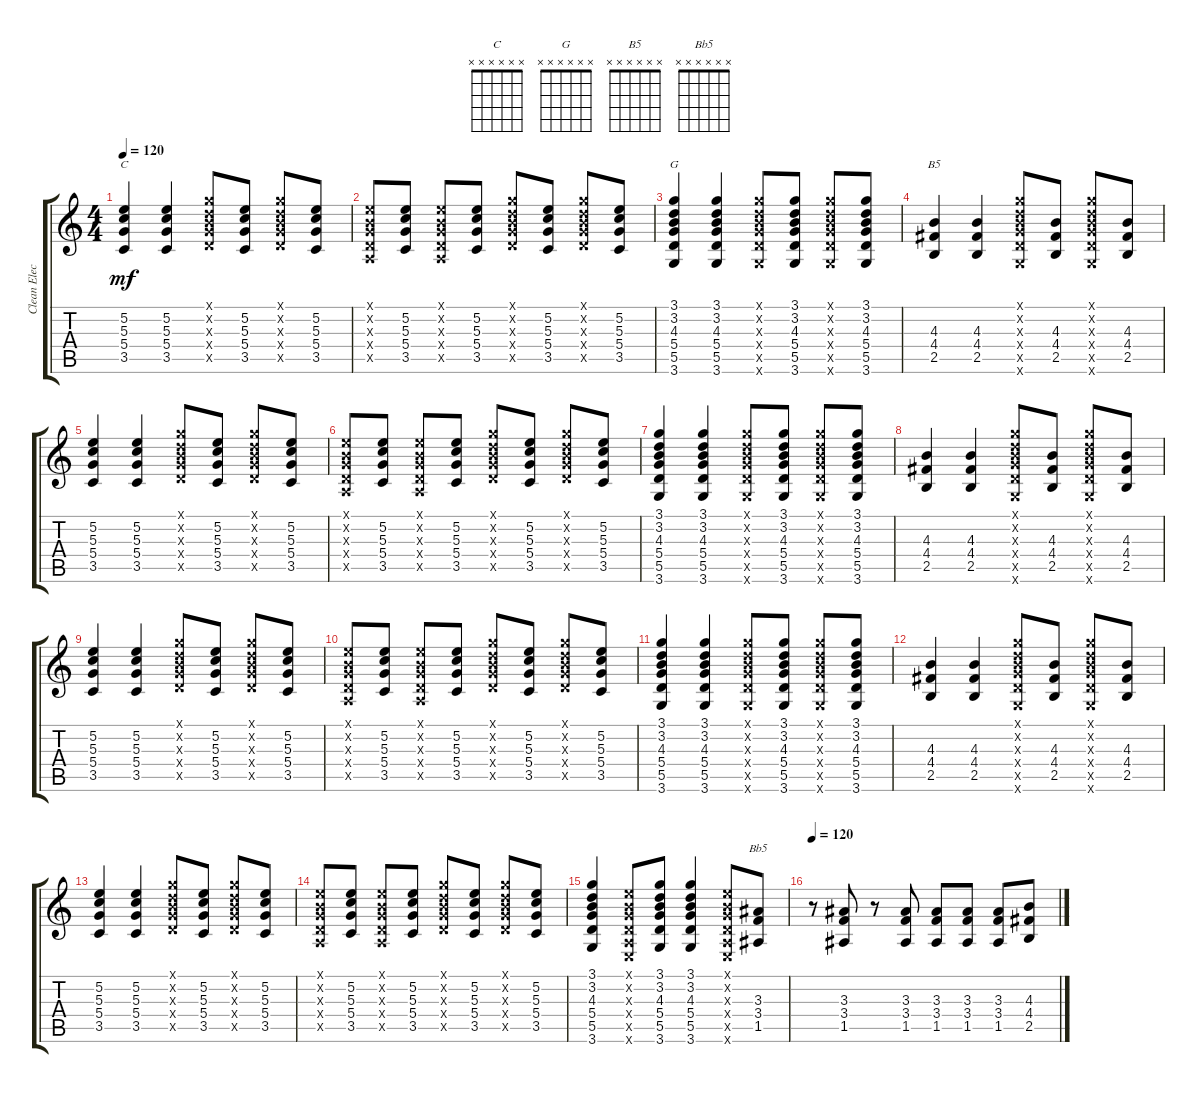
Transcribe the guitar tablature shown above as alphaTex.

\track ("Clean Elec" "Clean Elec") {instrument electricguitarjazz}
\staff {score tabs}
\tuning (E4 B3 G3 D3 A2 E2) {hide}
\chord ("C" x x x x x x) {firstfret 0}
\chord ("G" x x x x x x) {firstfret 0}
\chord ("B5" x x x x x x) {firstfret 0}
\chord ("Bb5" x x x x x x) {firstfret 0}
\ts (4 4)
\tempo 120
\clef g2
\ks c
(5.2 5.3 5.4 3.5).4{ch "C" dy mf} (5.2 5.3 5.4 3.5).4 (3.1{x} 3.2{x} 4.3{x} 5.4{x} 5.5{x}).8 (5.2 5.3 5.4 3.5).8 (3.1{x} 3.2{x} 4.3{x} 5.4{x} 5.5{x}).8 (5.2 5.3 5.4 3.5).8 |
(0.1{x} 0.2{x} 0.3{x} 0.4{x} 0.5{x}).8 (5.2 5.3 5.4 3.5).8 (0.1{x} 0.2{x} 0.3{x} 0.4{x} 0.5{x}).8 (5.2 5.3 5.4 3.5).8 (3.1{x} 3.2{x} 4.3{x} 5.4{x} 5.5{x}).8 (5.2 5.3 5.4 3.5).8 (3.1{x} 3.2{x} 4.3{x} 5.4{x} 5.5{x}).8 (5.2 5.3 5.4 3.5).8 |
(3.1 3.2 4.3 5.4 5.5 3.6).4{ch "G"} (3.1 3.2 4.3 5.4 5.5 3.6).4 (3.1{x} 3.2{x} 4.3{x} 5.4{x} 5.5{x} 3.6{x}).8 (3.1 3.2 4.3 5.4 5.5 3.6).8 (3.1{x} 3.2{x} 4.3{x} 5.4{x} 5.5{x} 3.6{x}).8 (3.1 3.2 4.3 5.4 5.5 3.6).8 |
(4.3 4.4 2.5).4{ch "B5"} (4.3 4.4 2.5).4 (3.1{x} 3.2{x} 4.3{x} 5.4{x} 5.5{x} 3.6{x}).8 (4.3 4.4 2.5).8 (3.1{x} 3.2{x} 4.3{x} 5.4{x} 5.5{x} 3.6{x}).8 (4.3 4.4 2.5).8 |
(5.2 5.3 5.4 3.5).4 (5.2 5.3 5.4 3.5).4 (3.1{x} 3.2{x} 4.3{x} 5.4{x} 5.5{x}).8 (5.2 5.3 5.4 3.5).8 (3.1{x} 3.2{x} 4.3{x} 5.4{x} 5.5{x}).8 (5.2 5.3 5.4 3.5).8 |
(0.1{x} 0.2{x} 0.3{x} 0.4{x} 0.5{x}).8 (5.2 5.3 5.4 3.5).8 (0.1{x} 0.2{x} 0.3{x} 0.4{x} 0.5{x}).8 (5.2 5.3 5.4 3.5).8 (3.1{x} 3.2{x} 4.3{x} 5.4{x} 5.5{x}).8 (5.2 5.3 5.4 3.5).8 (3.1{x} 3.2{x} 4.3{x} 5.4{x} 5.5{x}).8 (5.2 5.3 5.4 3.5).8 |
(3.1 3.2 4.3 5.4 5.5 3.6).4 (3.1 3.2 4.3 5.4 5.5 3.6).4 (3.1{x} 3.2{x} 4.3{x} 5.4{x} 5.5{x} 3.6{x}).8 (3.1 3.2 4.3 5.4 5.5 3.6).8 (3.1{x} 3.2{x} 4.3{x} 5.4{x} 5.5{x} 3.6{x}).8 (3.1 3.2 4.3 5.4 5.5 3.6).8 |
(4.3 4.4 2.5).4 (4.3 4.4 2.5).4 (3.1{x} 3.2{x} 4.3{x} 5.4{x} 5.5{x} 3.6{x}).8 (4.3 4.4 2.5).8 (3.1{x} 3.2{x} 4.3{x} 5.4{x} 5.5{x} 3.6{x}).8 (4.3 4.4 2.5).8 |
(5.2 5.3 5.4 3.5).4 (5.2 5.3 5.4 3.5).4 (3.1{x} 3.2{x} 4.3{x} 5.4{x} 5.5{x}).8 (5.2 5.3 5.4 3.5).8 (3.1{x} 3.2{x} 4.3{x} 5.4{x} 5.5{x}).8 (5.2 5.3 5.4 3.5).8 |
(0.1{x} 0.2{x} 0.3{x} 0.4{x} 0.5{x}).8 (5.2 5.3 5.4 3.5).8 (0.1{x} 0.2{x} 0.3{x} 0.4{x} 0.5{x}).8 (5.2 5.3 5.4 3.5).8 (3.1{x} 3.2{x} 4.3{x} 5.4{x} 5.5{x}).8 (5.2 5.3 5.4 3.5).8 (3.1{x} 3.2{x} 4.3{x} 5.4{x} 5.5{x}).8 (5.2 5.3 5.4 3.5).8 |
(3.1 3.2 4.3 5.4 5.5 3.6).4 (3.1 3.2 4.3 5.4 5.5 3.6).4 (3.1{x} 3.2{x} 4.3{x} 5.4{x} 5.5{x} 3.6{x}).8 (3.1 3.2 4.3 5.4 5.5 3.6).8 (3.1{x} 3.2{x} 4.3{x} 5.4{x} 5.5{x} 3.6{x}).8 (3.1 3.2 4.3 5.4 5.5 3.6).8 |
(4.3 4.4 2.5).4 (4.3 4.4 2.5).4 (3.1{x} 3.2{x} 4.3{x} 5.4{x} 5.5{x} 3.6{x}).8 (4.3 4.4 2.5).8 (3.1{x} 3.2{x} 4.3{x} 5.4{x} 5.5{x} 3.6{x}).8 (4.3 4.4 2.5).8 |
(5.2 5.3 5.4 3.5).4 (5.2 5.3 5.4 3.5).4 (3.1{x} 3.2{x} 4.3{x} 5.4{x} 5.5{x}).8 (5.2 5.3 5.4 3.5).8 (3.1{x} 3.2{x} 4.3{x} 5.4{x} 5.5{x}).8 (5.2 5.3 5.4 3.5).8 |
(0.1{x} 0.2{x} 0.3{x} 0.4{x} 0.5{x}).8 (5.2 5.3 5.4 3.5).8 (0.1{x} 0.2{x} 0.3{x} 0.4{x} 0.5{x}).8 (5.2 5.3 5.4 3.5).8 (3.1{x} 3.2{x} 4.3{x} 5.4{x} 5.5{x}).8 (5.2 5.3 5.4 3.5).8 (3.1{x} 3.2{x} 4.3{x} 5.4{x} 5.5{x}).8 (5.2 5.3 5.4 3.5).8 |
(3.1 3.2 4.3 5.4 5.5 3.6).4 (0.1{x} 0.2{x} 0.3{x} 0.4{x} 0.5{x} 0.6{x}).8 (3.1 3.2 4.3 5.4 5.5 3.6).8 (3.1 3.2 4.3 5.4 5.5 3.6).4 (0.1{x} 0.2{x} 0.3{x} 0.4{x} 0.5{x} 0.6{x}).8 (3.3 3.4 1.5).8{ch "Bb5"} |
\tempo 120
r.8 (3.3 3.4 1.5).8 r.8 (3.3 3.4 1.5).8 (3.3 3.4 1.5).8 (3.3 3.4 1.5).8 (3.3 3.4 1.5).8 (4.3 4.4 2.5).8
